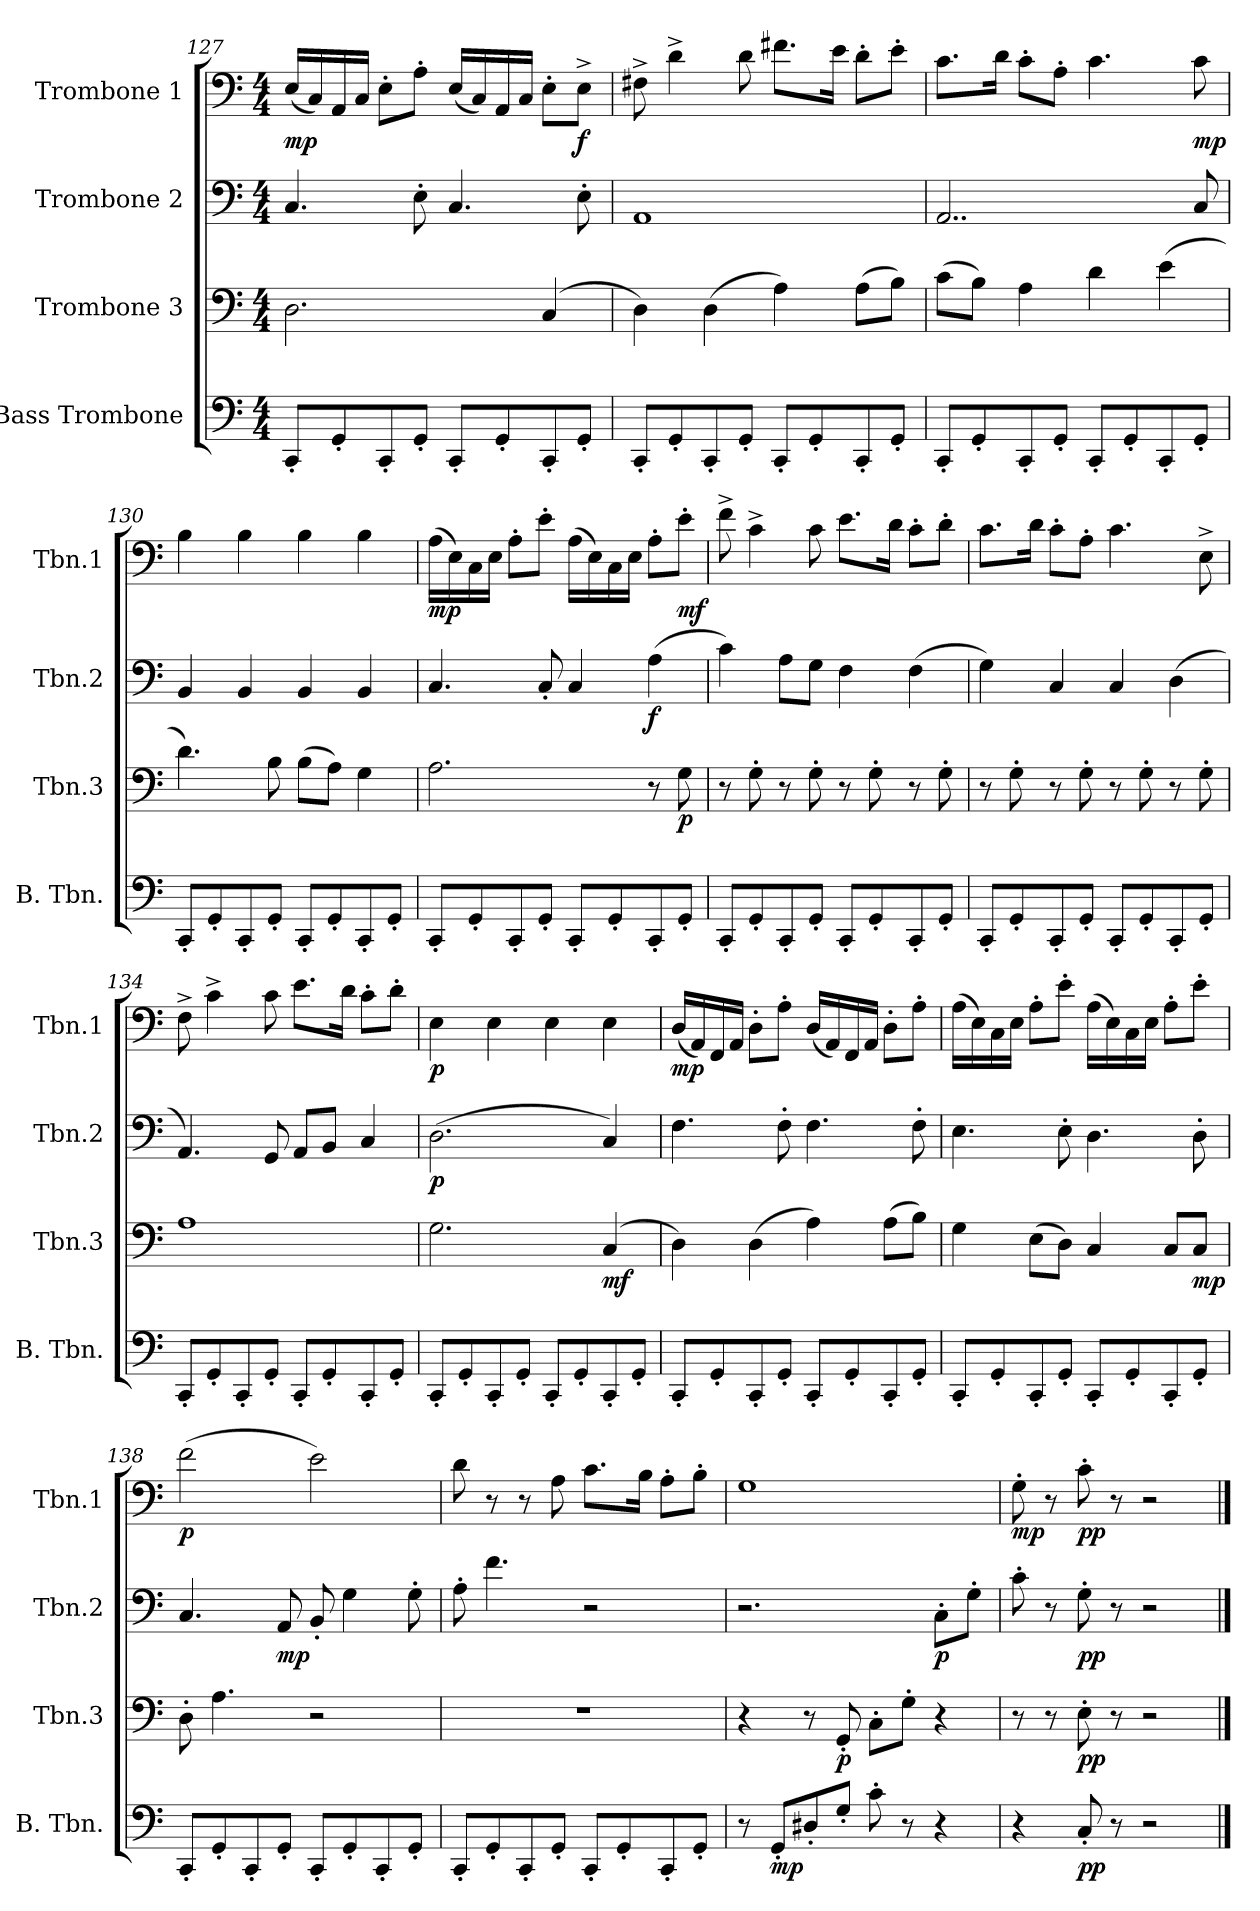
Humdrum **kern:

**kern	**dynam	**kern	**dynam	**kern	**dynam	**kern	**dynam
*part4	*part4	*part3	*part3	*part2	*part2	*part1	*part1
*staff4	*staff4	*staff3	*staff3	*staff2	*staff2	*staff1	*staff1
*I"Bass Trombone	*	*I"Trombone 3	*	*I"Trombone 2	*	*I"Trombone 1	*
*I'B. Tbn.	*	*I'Tbn.3	*	*I'Tbn.2	*	*I'Tbn.1	*
*clefF4	*	*clefF4	*	*clefF4	*	*clefF4	*
*k[]	*	*k[]	*	*k[]	*	*k[]	*
*M4/4	*	*M4/4	*	*M4/4	*	*M4/4	*
=127	=127	=127	=127	=127	=127	=127	=127
!	!	!	!	!	!	!	!LO:DY:b
8CC'/L	.	2.D\	.	4.C/	.	(<16E/LL	mp
.	.	.	.	.	.	16C/)	.
8GG'/	.	.	.	.	.	16AA/	.
.	.	.	.	.	.	16C/JJ	.
8CC'/	.	.	.	.	.	8E'\L	.
8GG'/J	.	.	.	8E'\	.	8A'\J	.
8CC'/L	.	.	.	4.C/	.	(<16E/LL	.
.	.	.	.	.	.	16C/)	.
8GG'/	.	.	.	.	.	16AA/	.
.	.	.	.	.	.	16C/JJ	.
8CC'/	.	(<4C/	.	.	.	8E'\L	.
!	!	!	!	!	!	!	!LO:DY:b
8GG'/J	.	.	.	8E'\	.	8E^\J	f
=128	=128	=128	=128	=128	=128	=128	=128
8CC'/L	.	4D\)	.	1AA	.	8F#X^\	.
8GG'/	.	.	.	.	.	4d^\	.
8CC'/	.	(>4D\	.	.	.	.	.
8GG'/J	.	.	.	.	.	8d\	.
8CC'/L	.	4A\)	.	.	.	8.f#X\L	.
8GG'/	.	.	.	.	.	.	.
.	.	.	.	.	.	16e\Jk	.
8CC'/	.	(>8A\L	.	.	.	8d'\L	.
8GG'/J	.	8B\J)	.	.	.	8e'\J	.
!!LO:LB:g=z
=129	=129	=129	=129	=129	=129	=129	=129
8CC'/L	.	(>8c\L	.	2..AA/	.	8.c\L	.
8GG'/	.	8B\J)	.	.	.	.	.
.	.	.	.	.	.	16d\Jk	.
8CC'/	.	4A\	.	.	.	8c'\L	.
8GG'/J	.	.	.	.	.	8A'\J	.
8CC'/L	.	4d\	.	.	.	4.c\	.
8GG'/	.	.	.	.	.	.	.
8CC'/	.	(>4e\	.	.	.	.	.
!	!	!	!	!	!	!	!LO:DY:b
8GG'/J	.	.	.	8C/	.	8c\	mp
=130	=130	=130	=130	=130	=130	=130	=130
8CC'/L	.	4.d\)	.	4BB/	.	4B\	.
8GG'/	.	.	.	.	.	.	.
8CC'/	.	.	.	4BB/	.	4B\	.
8GG'/J	.	8B\	.	.	.	.	.
8CC'/L	.	(>8B\L	.	4BB/	.	4B\	.
8GG'/	.	8A\J)	.	.	.	.	.
8CC'/	.	4G\	.	4BB/	.	4B\	.
8GG'/J	.	.	.	.	.	.	.
=131	=131	=131	=131	=131	=131	=131	=131
!	!	!	!	!	!	!	!LO:DY:b
8CC'/L	.	2.A\	.	4.C/	.	(>16A\LL	mp
.	.	.	.	.	.	16E\)	.
8GG'/	.	.	.	.	.	16C\	.
.	.	.	.	.	.	16E\JJ	.
8CC'/	.	.	.	.	.	8A'\L	.
8GG'/J	.	.	.	8C'/	.	8e'\J	.
8CC'/L	.	.	.	4C/	.	(>16A\LL	.
.	.	.	.	.	.	16E\)	.
8GG'/	.	.	.	.	.	16C\	.
.	.	.	.	.	.	16E\JJ	.
!	!	!	!	!	!LO:DY:b	!	!
8CC'/	.	8r	.	(>4A\	f	8A'\L	.
!	!	!	!LO:DY:b	!	!	!	!LO:DY:b
8GG'/J	.	8G\	p	.	.	8e'\J	mf
=132	=132	=132	=132	=132	=132	=132	=132
8CC'/L	.	8r	.	4c\)	.	8f^\	.
8GG'/	.	8G'\	.	.	.	4c^\	.
8CC'/	.	8r	.	8A\L	.	.	.
8GG'/J	.	8G'\	.	8G\J	.	8c\	.
8CC'/L	.	8r	.	4F\	.	8.e\L	.
8GG'/	.	8G'\	.	.	.	.	.
.	.	.	.	.	.	16d\Jk	.
8CC'/	.	8r	.	(>4F\	.	8c'\L	.
8GG'/J	.	8G'\	.	.	.	8d'\J	.
!!LO:PB:g=z
=133	=133	=133	=133	=133	=133	=133	=133
8CC'/L	.	8r	.	4G\)	.	8.c\L	.
8GG'/	.	8G'\	.	.	.	.	.
.	.	.	.	.	.	16d\Jk	.
8CC'/	.	8r	.	4C/	.	8c'\L	.
8GG'/J	.	8G'\	.	.	.	8A'\J	.
8CC'/L	.	8r	.	4C/	.	4.c\	.
8GG'/	.	8G'\	.	.	.	.	.
8CC'/	.	8r	.	(>4D\	.	.	.
8GG'/J	.	8G'\	.	.	.	8E^\	.
=134	=134	=134	=134	=134	=134	=134	=134
8CC'/L	.	1A	.	4.AA/)	.	8F^\	.
8GG'/	.	.	.	.	.	4c^\	.
8CC'/	.	.	.	.	.	.	.
8GG'/J	.	.	.	8GG/	.	8c\	.
8CC'/L	.	.	.	8AA/L	.	8.e\L	.
8GG'/	.	.	.	8BB/J	.	.	.
.	.	.	.	.	.	16d\Jk	.
8CC'/	.	.	.	4C/	.	8c'\L	.
8GG'/J	.	.	.	.	.	8d'\J	.
=135	=135	=135	=135	=135	=135	=135	=135
!	!	!	!	!	!LO:DY:b	!	!LO:DY:b
8CC'/L	.	2.G\	.	(>2.D\	p	4E\	p
8GG'/	.	.	.	.	.	.	.
8CC'/	.	.	.	.	.	4E\	.
8GG'/J	.	.	.	.	.	.	.
8CC'/L	.	.	.	.	.	4E\	.
8GG'/	.	.	.	.	.	.	.
!	!	!	!LO:DY:b	!	!	!	!
8CC'/	.	(<4C/	mf	4C/)	.	4E\	.
8GG'/J	.	.	.	.	.	.	.
=136	=136	=136	=136	=136	=136	=136	=136
!	!	!	!	!	!	!	!LO:DY:b
8CC'/L	.	4D\)	.	4.F\	.	(<16D/LL	mp
.	.	.	.	.	.	16AA/)	.
8GG'/	.	.	.	.	.	16FF/	.
.	.	.	.	.	.	16AA/JJ	.
8CC'/	.	(>4D\	.	.	.	8D'\L	.
8GG'/J	.	.	.	8F'\	.	8A'\J	.
8CC'/L	.	4A\)	.	4.F\	.	(<16D/LL	.
.	.	.	.	.	.	16AA/)	.
8GG'/	.	.	.	.	.	16FF/	.
.	.	.	.	.	.	16AA/JJ	.
8CC'/	.	(>8A\L	.	.	.	8D'\L	.
8GG'/J	.	8B\J)	.	8F'\	.	8A'\J	.
!!LO:LB:g=z
=137	=137	=137	=137	=137	=137	=137	=137
8CC'/L	.	4G\	.	4.E\	.	(>16A\LL	.
.	.	.	.	.	.	16E\)	.
8GG'/	.	.	.	.	.	16C\	.
.	.	.	.	.	.	16E\JJ	.
8CC'/	.	(>8E\L	.	.	.	8A'\L	.
8GG'/J	.	8D\J)	.	8E'\	.	8e'\J	.
8CC'/L	.	4C/	.	4.D\	.	(>16A\LL	.
.	.	.	.	.	.	16E\)	.
8GG'/	.	.	.	.	.	16C\	.
.	.	.	.	.	.	16E\JJ	.
8CC'/	.	8C/L	.	.	.	8A'\L	.
!	!	!	!LO:DY:b	!	!	!	!
8GG'/J	.	8C/J	mp	8D'\	.	8e'\J	.
=138	=138	=138	=138	=138	=138	=138	=138
!	!	!	!	!	!	!	!LO:DY:b
8CC'/L	.	8D'\	.	4.C/	.	(>2f\	p
8GG'/	.	4.A\	.	.	.	.	.
8CC'/	.	.	.	.	.	.	.
!	!	!	!	!	!LO:DY:b	!	!
8GG'/J	.	.	.	8AA/	mp	.	.
8CC'/L	.	2r	.	8BB'/	.	2e\)	.
8GG'/	.	.	.	4G\	.	.	.
8CC'/	.	.	.	.	.	.	.
8GG'/J	.	.	.	8G'\	.	.	.
=139	=139	=139	=139	=139	=139	=139	=139
8CC'/L	.	1r	.	8A'\	.	8d\	.
8GG'/	.	.	.	4.f\	.	8r	.
8CC'/	.	.	.	.	.	8r	.
8GG'/J	.	.	.	.	.	8A\	.
8CC'/L	.	.	.	2r	.	8.c\L	.
8GG'/	.	.	.	.	.	.	.
.	.	.	.	.	.	16B\Jk	.
8CC'/	.	.	.	.	.	8A'\L	.
8GG'/J	.	.	.	.	.	8B'\J	.
=140	=140	=140	=140	=140	=140	=140	=140
8r	.	4r	.	2.r	.	1G	.
!	!LO:DY:b	!	!	!	!	!	!
8GG'/L	mp	.	.	.	.	.	.
8D#X'/	.	8r	.	.	.	.	.
!	!	!	!LO:DY:b	!	!	!	!
8G'/J	.	8GG'/	p	.	.	.	.
8c'\	.	8C'\L	.	.	.	.	.
8r	.	8G'\J	.	.	.	.	.
!	!	!	!	!	!LO:DY:b	!	!
4r	.	4r	.	8C'\L	p	.	.
.	.	.	.	8G'\J	.	.	.
!!LO:LB:g=z
=141	=141	=141	=141	=141	=141	=141	=141
!	!	!	!	!	!	!	!LO:DY:b
4r	.	8r	.	8c'\	.	8G'\	mp
.	.	8r	.	8r	.	8r	.
!	!LO:DY:b	!	!LO:DY:b	!	!LO:DY:b	!	!LO:DY:b
8C'/	pp	8E'\	pp	8G'\	pp	8c'\	pp
8r	.	8r	.	8r	.	8r	.
2r	.	2r	.	2r	.	2r	.
==	==	==	==	==	==	==	==
*-	*-	*-	*-	*-	*-	*-	*-
